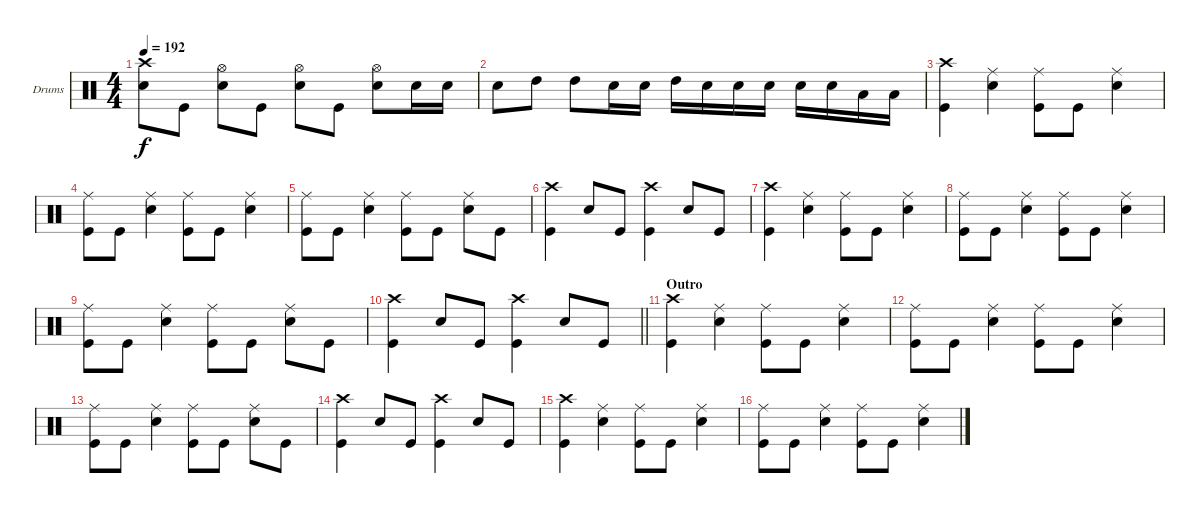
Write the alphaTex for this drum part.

\defaultSystemsLayout 4
\bracketExtendMode groupsimilarinstruments
\firstSystemTrackNameOrientation horizontal
\otherSystemsTrackNameOrientation horizontal
\track ("Drums" "Drums") {instrument percussion}
\staff {score}
\articulation defaults
\ts (4 4)
\tempo 192
\clef neutral
\ks c
("Snare (hit) 2" "Crash high (hit)").8{dy f} "Kick (hit)".8 ("Snare (hit) 2" "Hi-Hat (open)").8 "Kick (hit)".8 ("Snare (hit) 2" "Hi-Hat (open)").8 "Kick (hit)".8 ("Snare (hit) 2" "Hi-Hat (open)").8 "Snare (hit) 2".16 "Snare (hit) 2".16 |
"Snare (hit) 2".8 "High Tom (hit)".8 "High Tom (hit)".8 "Snare (hit) 2".16 "Snare (hit) 2".16 "High Tom (hit)".16 "Snare (hit) 2".16 "Snare (hit) 2".16 "Snare (hit) 2".16 "Snare (hit) 2".16 "Snare (hit) 2".16 "Low Tom (hit)".16 "Low Tom (hit)".16 |
("Kick (hit)" "Crash high (hit)").4 ("Snare (hit) 2" "Ride (middle)").4 ("Ride (middle)" "Kick (hit)").8 "Kick (hit)".8 ("Snare (hit) 2" "Ride (middle)").4 |
("Ride (middle)" "Kick (hit)").8 "Kick (hit)".8 ("Snare (hit) 2" "Ride (middle)").4 ("Ride (middle)" "Kick (hit)").8 "Kick (hit)".8 ("Snare (hit) 2" "Ride (middle)").4 |
("Ride (middle)" "Kick (hit)").8 "Kick (hit)".8 ("Snare (hit) 2" "Ride (middle)").4 ("Ride (middle)" "Kick (hit)").8 "Kick (hit)".8 ("Snare (hit) 2" "Ride (middle)").8 "Kick (hit)".8 |
("Kick (hit)" "Crash high (hit)").4 "Snare (hit) 2".8 "Kick (hit)".8 ("Kick (hit)" "Crash high (hit)").4 "Snare (hit) 2".8 "Kick (hit)".8 |
("Kick (hit)" "Crash high (hit)").4 ("Snare (hit) 2" "Ride (middle)").4 ("Ride (middle)" "Kick (hit)").8 "Kick (hit)".8 ("Snare (hit) 2" "Ride (middle)").4 |
("Ride (middle)" "Kick (hit)").8 "Kick (hit)".8 ("Snare (hit) 2" "Ride (middle)").4 ("Ride (middle)" "Kick (hit)").8 "Kick (hit)".8 ("Snare (hit) 2" "Ride (middle)").4 |
("Ride (middle)" "Kick (hit)").8 "Kick (hit)".8 ("Snare (hit) 2" "Ride (middle)").4 ("Ride (middle)" "Kick (hit)").8 "Kick (hit)".8 ("Snare (hit) 2" "Ride (middle)").8 "Kick (hit)".8 |
\barLineRight lightlight
("Kick (hit)" "Crash high (hit)").4 "Snare (hit) 2".8 "Kick (hit)".8 ("Kick (hit)" "Crash high (hit)").4 "Snare (hit) 2".8 "Kick (hit)".8 |
\section ("" "Outro")
("Kick (hit)" "Crash high (hit)").4 ("Snare (hit) 2" "Ride (middle)").4 ("Ride (middle)" "Kick (hit)").8 "Kick (hit)".8 ("Snare (hit) 2" "Ride (middle)").4 |
("Ride (middle)" "Kick (hit)").8 "Kick (hit)".8 ("Snare (hit) 2" "Ride (middle)").4 ("Ride (middle)" "Kick (hit)").8 "Kick (hit)".8 ("Snare (hit) 2" "Ride (middle)").4 |
("Ride (middle)" "Kick (hit)").8 "Kick (hit)".8 ("Snare (hit) 2" "Ride (middle)").4 ("Ride (middle)" "Kick (hit)").8 "Kick (hit)".8 ("Snare (hit) 2" "Ride (middle)").8 "Kick (hit)".8 |
("Kick (hit)" "Crash high (hit)").4 "Snare (hit) 2".8 "Kick (hit)".8 ("Kick (hit)" "Crash high (hit)").4 "Snare (hit) 2".8 "Kick (hit)".8 |
("Kick (hit)" "Crash high (hit)").4 ("Snare (hit) 2" "Ride (middle)").4 ("Ride (middle)" "Kick (hit)").8 "Kick (hit)".8 ("Snare (hit) 2" "Ride (middle)").4 |
("Ride (middle)" "Kick (hit)").8 "Kick (hit)".8 ("Snare (hit) 2" "Ride (middle)").4 ("Ride (middle)" "Kick (hit)").8 "Kick (hit)".8 ("Snare (hit) 2" "Ride (middle)").4
